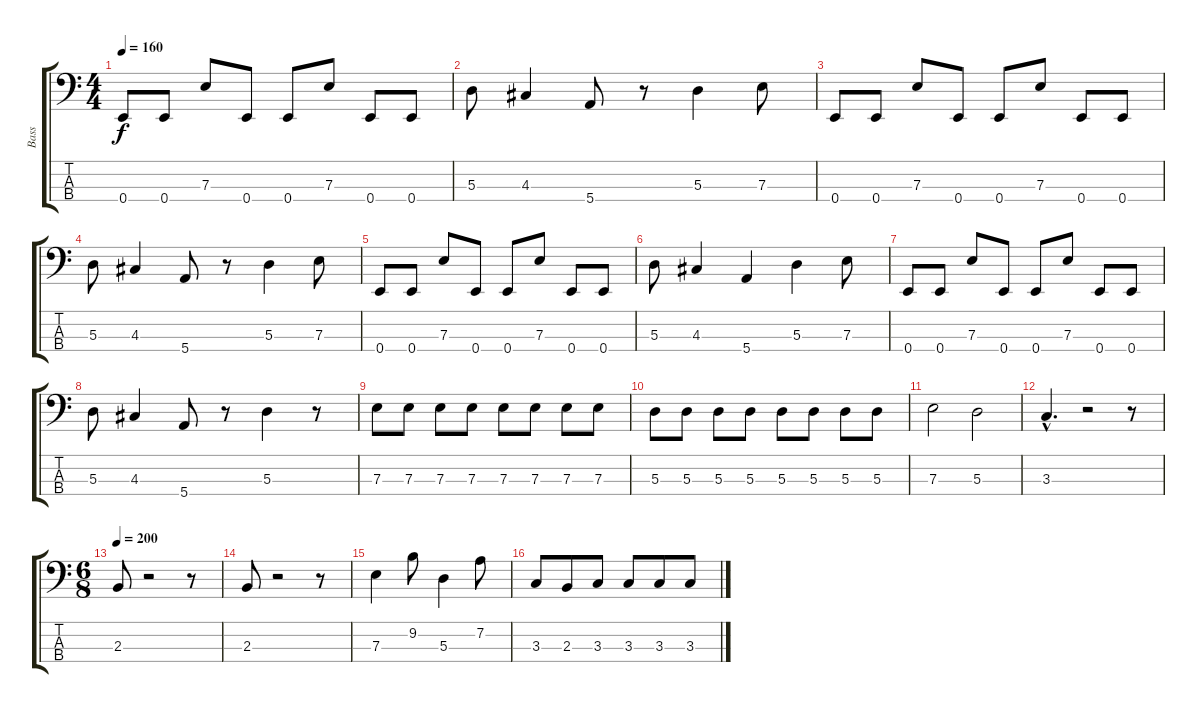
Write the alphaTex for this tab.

\track ("Bass" "Bass") {instrument electricbassfinger}
\staff {score tabs}
\tuning (G2 D2 A1 E1) {hide}
\ts (4 4)
\tempo 160
\clef f4
\ks c
0.4.8{dy f} 0.4.8 7.3.8 0.4.8 0.4.8 7.3.8 0.4.8 0.4.8 |
5.3.8 4.3.4 5.4.8 r.8 5.3.4 7.3.8 |
0.4.8 0.4.8 7.3.8 0.4.8 0.4.8 7.3.8 0.4.8 0.4.8 |
5.3.8 4.3.4 5.4.8 r.8 5.3.4 7.3.8 |
0.4.8 0.4.8 7.3.8 0.4.8 0.4.8 7.3.8 0.4.8 0.4.8 |
5.3.8 4.3.4 5.4.4 5.3.4 7.3.8 |
0.4.8 0.4.8 7.3.8 0.4.8 0.4.8 7.3.8 0.4.8 0.4.8 |
5.3.8 4.3.4 5.4.8 r.8 5.3.4 r.8 |
7.3.8 7.3.8 7.3.8 7.3.8 7.3.8 7.3.8 7.3.8 7.3.8 |
5.3.8 5.3.8 5.3.8 5.3.8 5.3.8 5.3.8 5.3.8 5.3.8 |
7.3.2 5.3.2 |
3.3{hac}.4{d} r.2 r.8 |
\ts (6 8)
\tempo 200
2.3.8 r.2 r.8 |
2.3.8 r.2 r.8 |
7.3.4 9.2.8 5.3.4 7.2.8 |
3.3.8 2.3.8 3.3.8 3.3.8 3.3.8 3.3.8
